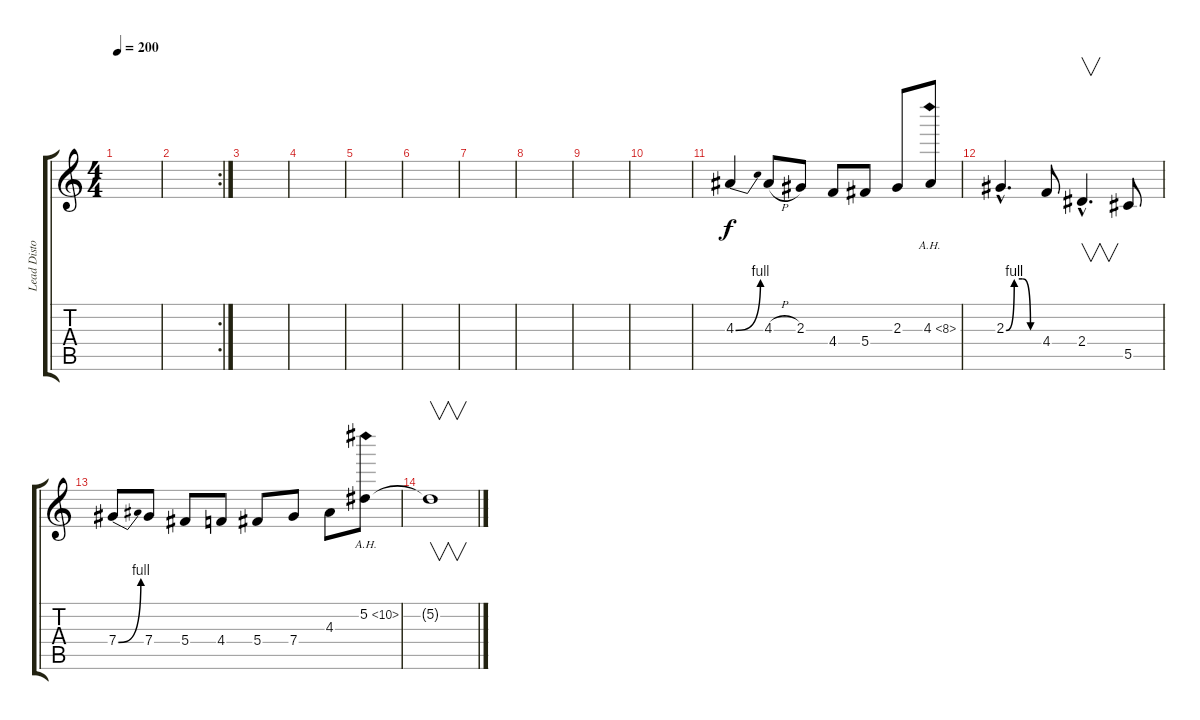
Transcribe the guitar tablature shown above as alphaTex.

\track ("Lead Distortion" "Lead Disto") {instrument overdrivenguitar}
\staff {score tabs}
\tuning (Eb4 Bb3 Gb3 Db3 Ab2 Eb2) {hide}
\ts (4 4)
\tempo 200
\clef g2
\ks c
|
\rc 2
|
|
|
|
|
|
|
|
|
4.3{be (bend 0 0 60 4)}.4 4.3{h}.8 2.3.8 4.4.8 5.4.8 2.3.8 4.3{ah 4}.8 |
2.3{be (custom 0 0 15 4 30 4 45 0 60 0) hac}.4{d} 4.4.8 2.4{hac}.4{v d} 5.5.8 |
7.4{be (bend 0 0 60 4)}.8 7.4.8 5.4.8 4.4.8 5.4.8 7.4.8 4.3.8 5.2{ah 5}.8 |
5.2{t}.1{v}
